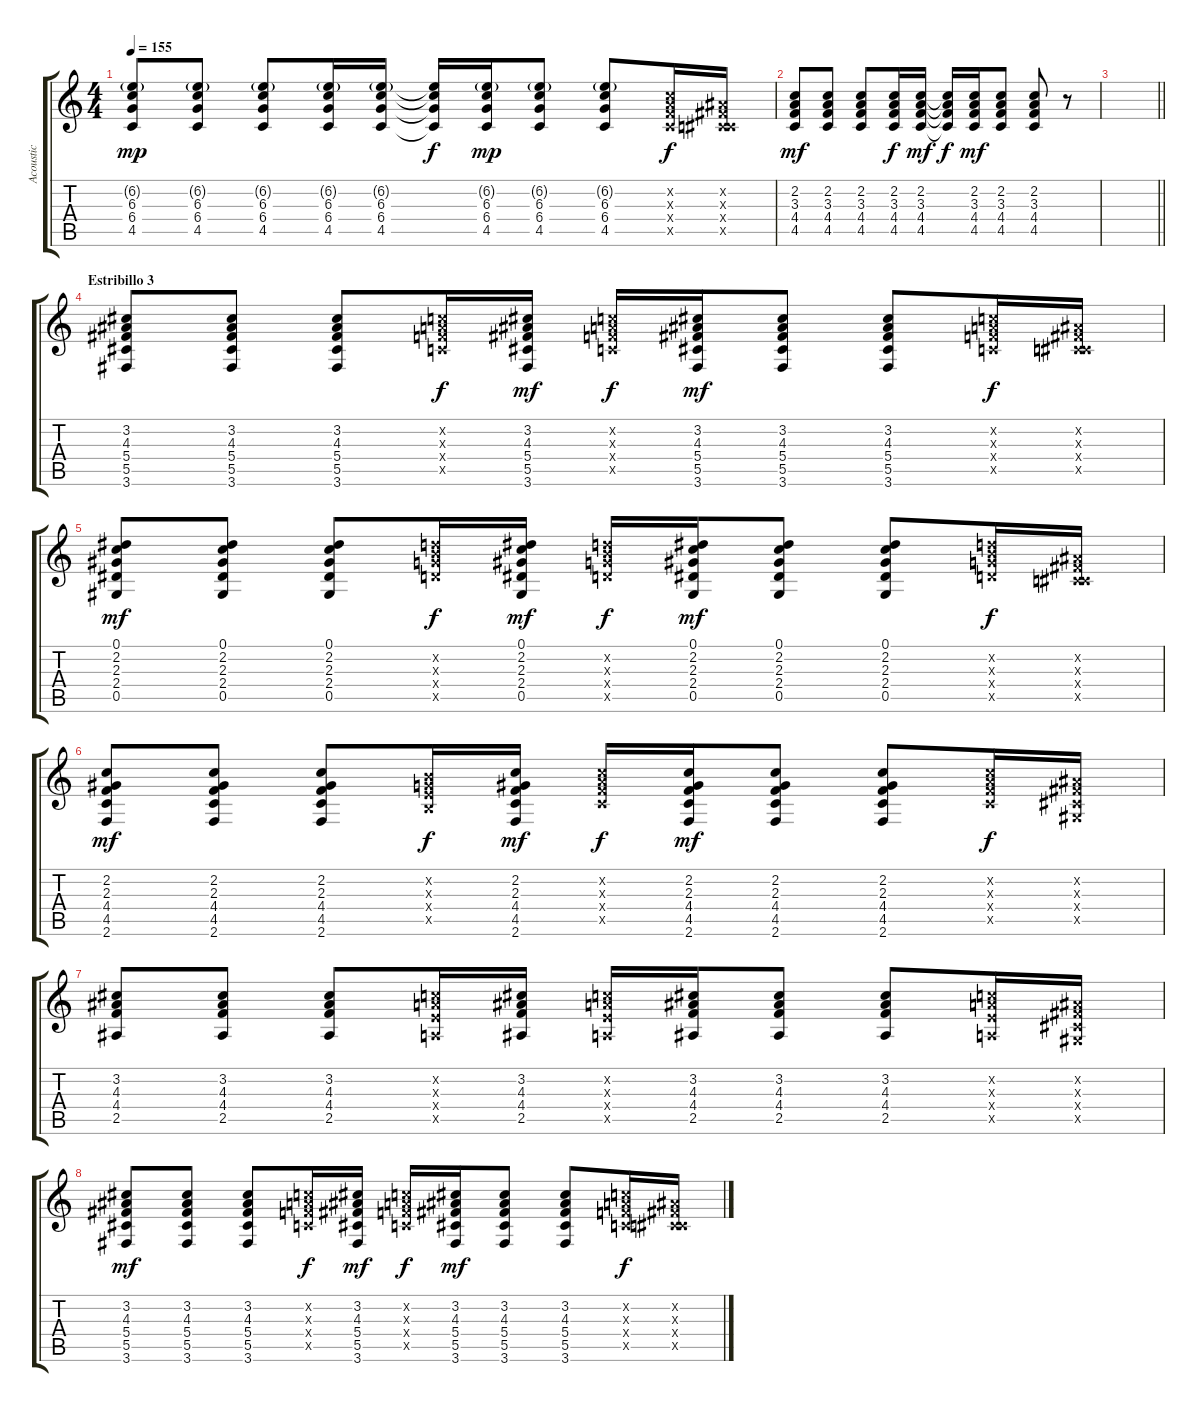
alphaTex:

\track ("Acoustic" "Acoustic") {instrument acousticguitarsteel}
\staff {score tabs}
\tuning (Eb4 Bb3 Gb3 Db3 Ab2 Eb2) {hide}
\ts (4 4)
\tempo 155
\clef g2
\ks c
(6.2{g} 6.3 6.4 4.5).8{dy mp} (6.2{g} 6.3 6.4 4.5).8 (6.2{g} 6.3 6.4 4.5).8 (6.2{g} 6.3 6.4 4.5).16 (6.2{g} 6.3 6.4 4.5).16 (6.2{t} 6.3{t} 6.4{t} 4.5{t}).16{dy f} (6.2{g} 6.3 6.4 4.5).16{dy mp} (6.2{g} 6.3 6.4 4.5).8 (6.2{g} 6.3 6.4 4.5).8 (2.2{x} 3.3{x} 4.4{x} 4.5{x}).16{dy f} (0.2{x} 0.3{x} 0.4{x} 4.5{x}).16 |
(2.2 3.3 4.4 4.5).8{dy mf} (2.2 3.3 4.4 4.5).8 (2.2 3.3 4.4 4.5).8 (2.2 3.3 4.4 4.5).16{dy f} (2.2 3.3 4.4 4.5).16{dy mf} (2.2{t} 3.3{t} 4.4{t} 4.5{t}).16{dy f} (2.2 3.3 4.4 4.5).16{dy mf} (2.2 3.3 4.4 4.5).8 (2.2 3.3 4.4 4.5).8 r.8 |
\barLineRight lightlight
|
\section ("" "Estribillo 3")
(3.2 4.3 5.4 5.5 3.6).8{volume 5} (3.2 4.3 5.4 5.5 3.6).8 (3.2 4.3 5.4 5.5 3.6).8 (2.2{x} 3.3{x} 4.4{x} 4.5{x}).16{dy f} (3.2 4.3 5.4 5.5 3.6).16{dy mf} (2.2{x} 3.3{x} 4.4{x} 4.5{x}).16{dy f} (3.2 4.3 5.4 5.5 3.6).16{dy mf} (3.2 4.3 5.4 5.5 3.6).8 (3.2 4.3 5.4 5.5 3.6).8 (2.2{x} 3.3{x} 4.4{x} 4.5{x}).16{dy f} (0.2{x} 0.3{x} 0.4{x} 4.5{x}).16 |
(0.1 2.2 2.3 2.4 0.5).8{dy mf} (0.1 2.2 2.3 2.4 0.5).8 (0.1 2.2 2.3 2.4 0.5).8 (4.2{x} 5.3{x} 6.4{x} 6.5{x}).16{dy f} (0.1 2.2 2.3 2.4 0.5).16{dy mf} (4.2{x} 5.3{x} 6.4{x} 6.5{x}).16{dy f} (0.1 2.2 2.3 2.4 0.5).16{dy mf} (0.1 2.2 2.3 2.4 0.5).8 (0.1 2.2 2.3 2.4 0.5).8 (4.2{x} 5.3{x} 6.4{x} 6.5{x}).16{dy f} (0.2{x} 0.3{x} 0.4{x} 4.5{x}).16 |
(2.2 2.3 4.4 4.5 2.6).8{dy mf} (2.2 2.3 4.4 4.5 2.6).8 (2.2 2.3 4.4 4.5 2.6).8 (1.2{x} 1.3{x} 3.4{x} 3.5{x}).16{dy f} (2.2 2.3 4.4 4.5 2.6).16{dy mf} (2.2{x} 3.3{x} 4.4{x} 4.5{x}).16{dy f} (2.2 2.3 4.4 4.5 2.6).16{dy mf} (2.2 2.3 4.4 4.5 2.6).8 (2.2 2.3 4.4 4.5 2.6).8 (2.2{x} 3.3{x} 4.4{x} 4.5{x}).16{dy f} (0.2{x} 0.3{x} 0.4{x} 0.5{x}).16 |
(3.2 4.3 4.4 2.5).8 (3.2 4.3 4.4 2.5).8 (3.2 4.3 4.4 2.5).8 (2.2{x} 3.3{x} 3.4{x} 1.5{x}).16 (3.2 4.3 4.4 2.5).16 (2.2{x} 3.3{x} 3.4{x} 1.5{x}).16 (3.2 4.3 4.4 2.5).16 (3.2 4.3 4.4 2.5).8 (3.2 4.3 4.4 2.5).8 (2.2{x} 3.3{x} 3.4{x} 1.5{x}).16 (0.2{x} 0.3{x} 0.4{x} 0.5{x}).16 |
(3.2 4.3 5.4 5.5 3.6).8{dy mf} (3.2 4.3 5.4 5.5 3.6).8 (3.2 4.3 5.4 5.5 3.6).8 (2.2{x} 3.3{x} 4.4{x} 4.5{x}).16{dy f} (3.2 4.3 5.4 5.5 3.6).16{dy mf} (2.2{x} 3.3{x} 4.4{x} 4.5{x}).16{dy f} (3.2 4.3 5.4 5.5 3.6).16{dy mf} (3.2 4.3 5.4 5.5 3.6).8 (3.2 4.3 5.4 5.5 3.6).8 (2.2{x} 3.3{x} 4.4{x} 4.5{x}).16{dy f} (0.2{x} 0.3{x} 0.4{x} 4.5{x}).16
